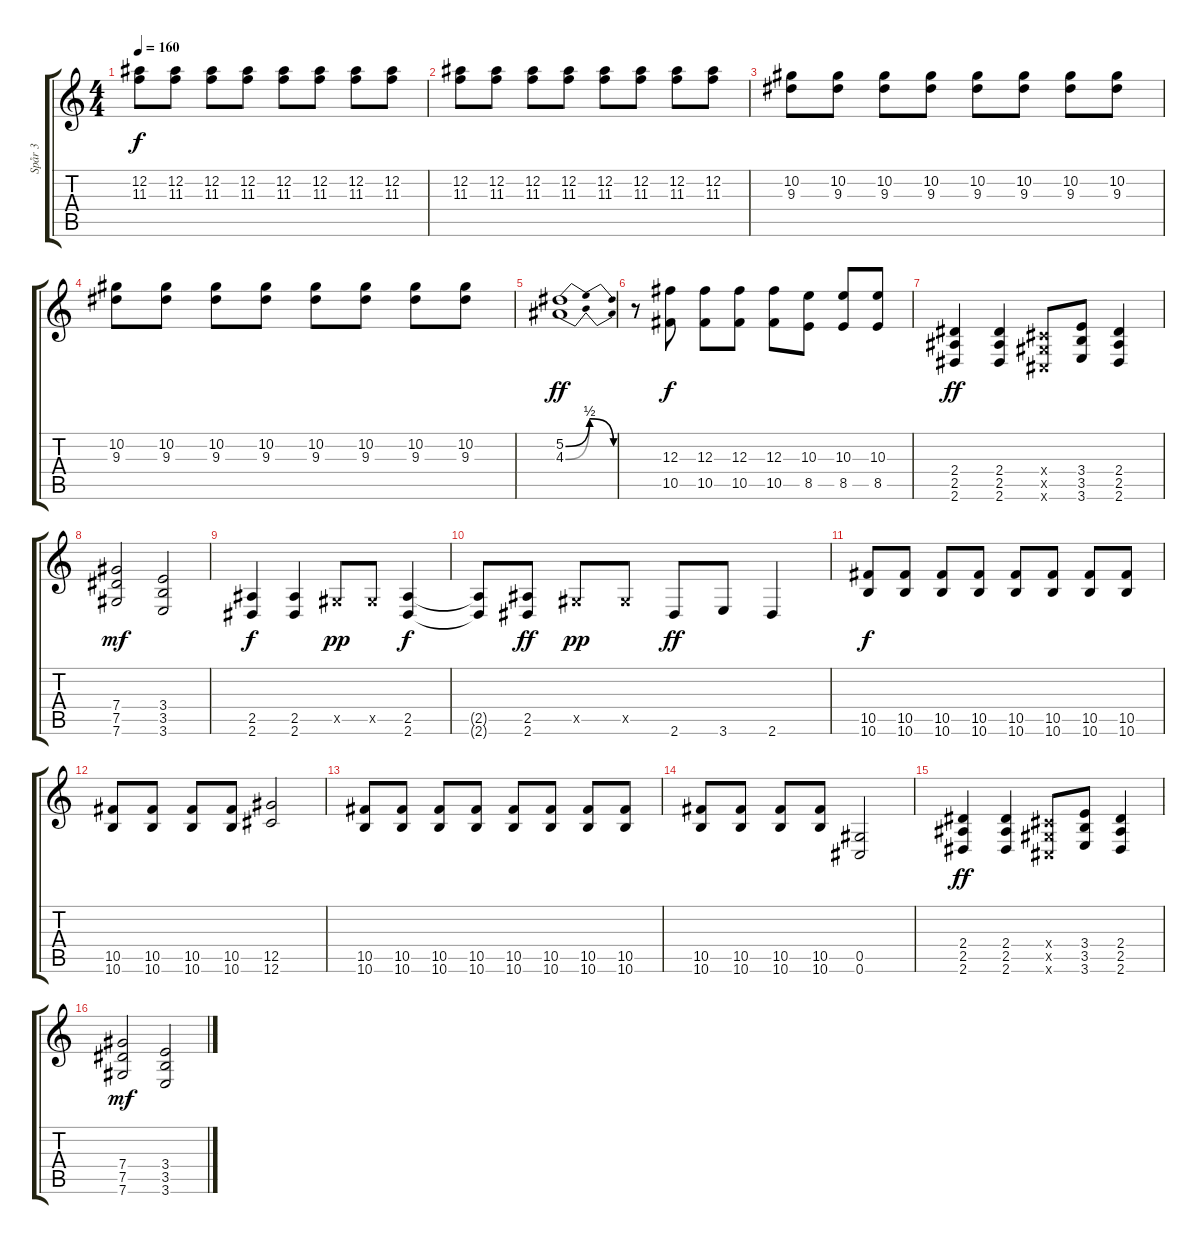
\track ("Spår 3" "Spår 3") {instrument distortionguitar}
\staff {score tabs}
\tuning (Eb4 Bb3 Gb3 Db3 Ab2 Db2) {hide}
\ts (4 4)
\tempo 160
\clef g2
\ks c
(12.2 11.3).8{dy f} (12.2 11.3).8 (12.2 11.3).8 (12.2 11.3).8 (12.2 11.3).8 (12.2 11.3).8 (12.2 11.3).8 (12.2 11.3).8 |
(12.2 11.3).8 (12.2 11.3).8 (12.2 11.3).8 (12.2 11.3).8 (12.2 11.3).8 (12.2 11.3).8 (12.2 11.3).8 (12.2 11.3).8 |
(10.2 9.3).8 (10.2 9.3).8 (10.2 9.3).8 (10.2 9.3).8 (10.2 9.3).8 (10.2 9.3).8 (10.2 9.3).8 (10.2 9.3).8 |
(10.2 9.3).8 (10.2 9.3).8 (10.2 9.3).8 (10.2 9.3).8 (10.2 9.3).8 (10.2 9.3).8 (10.2 9.3).8 (10.2 9.3).8 |
(5.2{be (bendrelease 0 0 45 2 45 2 60 0)} 4.3{be (bendrelease 0 0 45 2 45 2 60 0)}).1{dy ff} |
r.8 (12.3 10.5).8{dy f} (12.3 10.5).8 (12.3 10.5).8 (12.3 10.5).8 (10.3 8.5).8 (10.3 8.5).8 (10.3 8.5).8 |
(2.4 2.5 2.6).4{dy ff} (2.4 2.5 2.6).4 (0.4{x} 0.5{x} 0.6{x}).8 (3.4 3.5 3.6).8 (2.4 2.5 2.6).4 |
(7.4 7.5 7.6).2{dy mf} (3.4 3.5 3.6).2 |
(2.5 2.6).4{dy f} (2.5 2.6).4 0.5{x}.8{dy pp} 0.5{x}.8 (2.5 2.6).4{dy f} |
(2.5{t} 2.6{t}).8 (2.5 2.6).8{dy ff} 0.5{x}.8{dy pp} 0.5{x}.8 2.6.8{dy ff} 3.6.8 2.6.4 |
(10.5 10.6).8{dy f} (10.5 10.6).8 (10.5 10.6).8 (10.5 10.6).8 (10.5 10.6).8 (10.5 10.6).8 (10.5 10.6).8 (10.5 10.6).8 |
(10.5 10.6).8 (10.5 10.6).8 (10.5 10.6).8 (10.5 10.6).8 (12.5 12.6).2 |
(10.5 10.6).8 (10.5 10.6).8 (10.5 10.6).8 (10.5 10.6).8 (10.5 10.6).8 (10.5 10.6).8 (10.5 10.6).8 (10.5 10.6).8 |
(10.5 10.6).8 (10.5 10.6).8 (10.5 10.6).8 (10.5 10.6).8 (0.5 0.6).2 |
(2.4 2.5 2.6).4{dy ff} (2.4 2.5 2.6).4 (0.4{x} 0.5{x} 0.6{x}).8 (3.4 3.5 3.6).8 (2.4 2.5 2.6).4 |
(7.4 7.5 7.6).2{dy mf} (3.4 3.5 3.6).2
